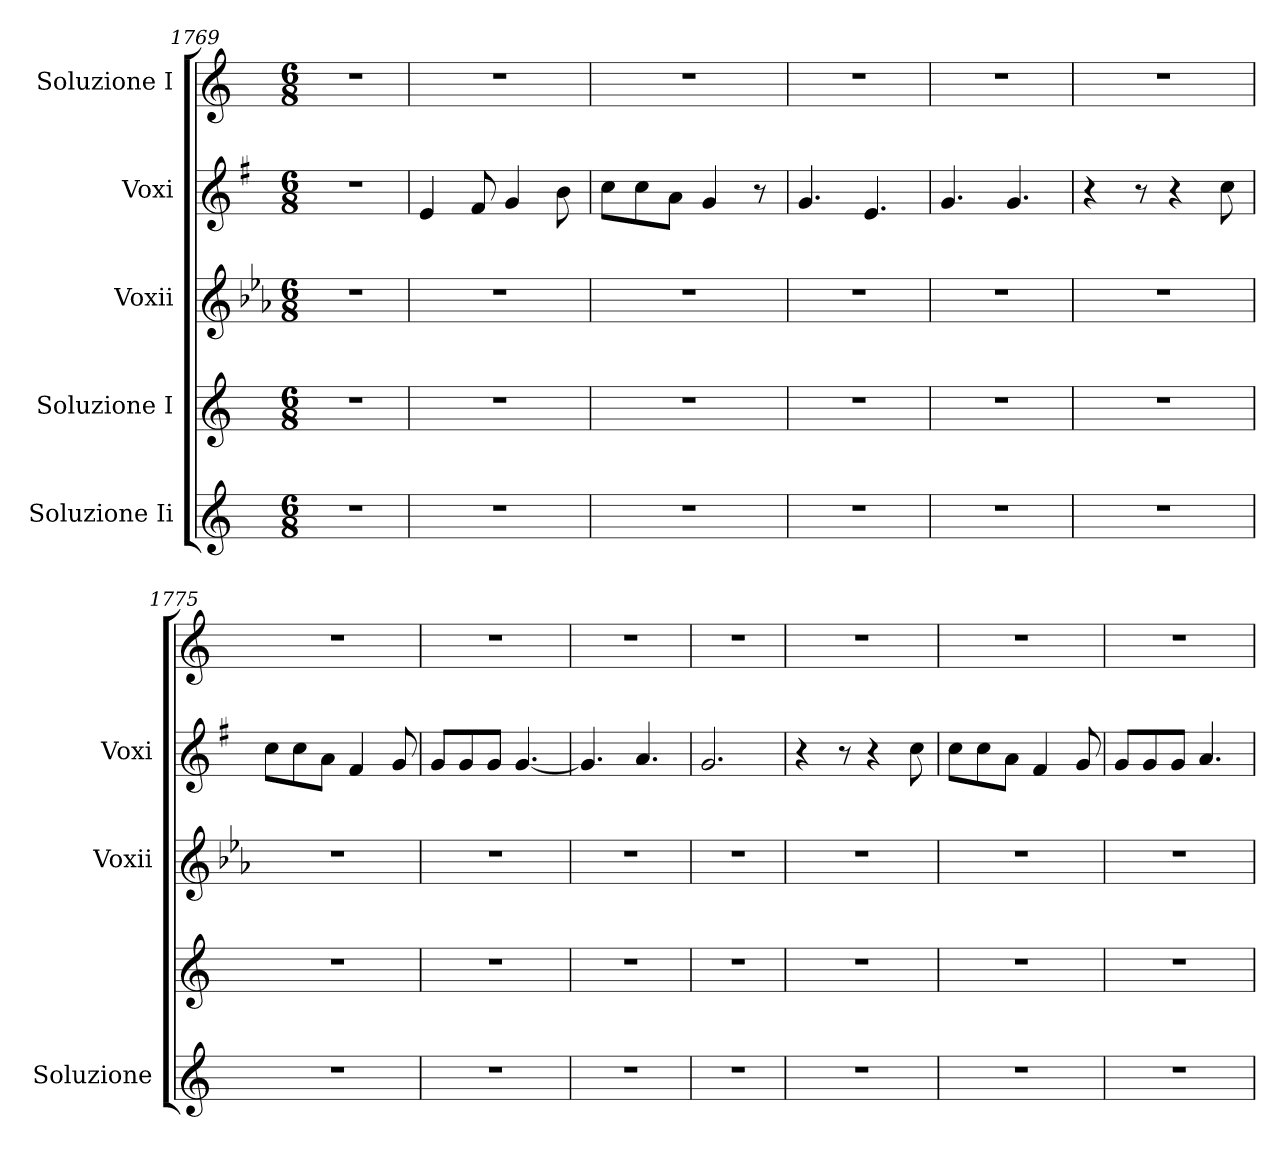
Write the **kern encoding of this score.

**kern	**kern	**kern	**kern	**kern
*part5	*part4	*part3	*part2	*part1
*staff5	*staff4	*staff3	*staff2	*staff1
*I"Soluzione Ii	*I"Soluzione I	*I"Voxii	*I"Voxi	*I"Soluzione I
*I'Soluzione	*	*I'Voxii	*I'Voxi	*
*clefG2	*clefG2	*clefG2	*clefG2	*clefG2
*k[]	*k[]	*k[b-e-a-]	*k[f#]	*k[]
*C:	*C:	*E-:	*G:	*C:
*M6/8	*M6/8	*M6/8	*M6/8	*M6/8
=1769	=1769	=1769	=1769	=1769
!	!	!	!LO:N:vis=1	!
2.r	2.r	2.r	2.r	2.r
!!LO:LB:g=z
=1770	=1770	=1770	=1770	=1770
2.r	2.r	2.r	4e/	2.r
.	.	.	8f#/	.
.	.	.	4g/	.
.	.	.	8b\	.
=1771	=1771	=1771	=1771	=1771
2.r	2.r	2.r	8cc\L	2.r
.	.	.	8cc\	.
.	.	.	8a\J	.
.	.	.	4g/	.
.	.	.	8r	.
=1772	=1772	=1772	=1772	=1772
2.r	2.r	2.r	4.g/	2.r
.	.	.	4.e/	.
=1773	=1773	=1773	=1773	=1773
2.r	2.r	2.r	4.g/	2.r
.	.	.	4.g/	.
=1774	=1774	=1774	=1774	=1774
2.r	2.r	2.r	4r	2.r
.	.	.	8r	.
.	.	.	4r	.
.	.	.	8cc\	.
!!LO:LB:g=z
=1775	=1775	=1775	=1775	=1775
2.r	2.r	2.r	8cc\L	2.r
.	.	.	8cc\	.
.	.	.	8a\J	.
.	.	.	4f#/	.
.	.	.	8g/	.
=1776	=1776	=1776	=1776	=1776
2.r	2.r	2.r	8g/L	2.r
.	.	.	8g/	.
.	.	.	8g/J	.
.	.	.	[<4.g/	.
=1777	=1777	=1777	=1777	=1777
2.r	2.r	2.r	4.g/]	2.r
.	.	.	4.a/	.
=1778	=1778	=1778	=1778	=1778
2.r	2.r	2.r	2.g/	2.r
=1779	=1779	=1779	=1779	=1779
2.r	2.r	2.r	4r	2.r
.	.	.	8r	.
.	.	.	4r	.
.	.	.	8cc\	.
!!LO:LB:g=z
=1780	=1780	=1780	=1780	=1780
2.r	2.r	2.r	8cc\L	2.r
.	.	.	8cc\	.
.	.	.	8a\J	.
.	.	.	4f#/	.
.	.	.	8g/	.
=1781	=1781	=1781	=1781	=1781
2.r	2.r	2.r	8g/L	2.r
.	.	.	8g/	.
.	.	.	8g/J	.
.	.	.	4.a/	.
=	=	=	=	=
*-	*-	*-	*-	*-
